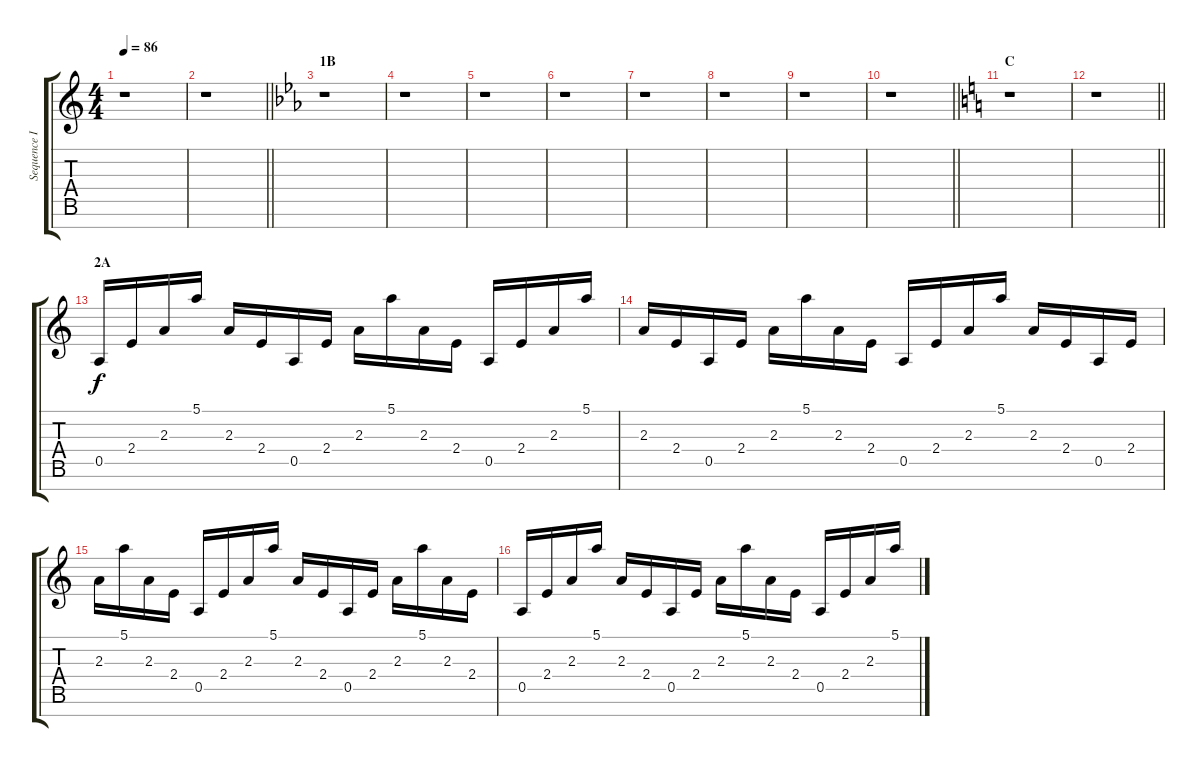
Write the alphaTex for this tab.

\track ("Sequence I" "Sequence I") {instrument lead2sawtooth}
\staff {score tabs}
\tuning (E5 B4 G4 D4 A3 E3 B2) {hide}
\ts (4 4)
\tempo 86
\clef g2
\ks c
r.1{dy f} |
\barLineRight lightlight
r.1 |
\section ("" "1B")
\ks eb
r.1 |
r.1 |
r.1 |
r.1 |
r.1 |
r.1 |
r.1 |
\barLineRight lightlight
r.1 |
\section ("" "C")
\ks c
r.1 |
\barLineRight lightlight
r.1 |
\section ("" "2A")
0.5.16 2.4.16 2.3.16 5.1.16 2.3.16 2.4.16 0.5.16 2.4.16 2.3.16 5.1.16 2.3.16 2.4.16 0.5.16 2.4.16 2.3.16 5.1.16 |
2.3.16 2.4.16 0.5.16 2.4.16 2.3.16 5.1.16 2.3.16 2.4.16 0.5.16 2.4.16 2.3.16 5.1.16 2.3.16 2.4.16 0.5.16 2.4.16 |
2.3.16 5.1.16 2.3.16 2.4.16 0.5.16 2.4.16 2.3.16 5.1.16 2.3.16 2.4.16 0.5.16 2.4.16 2.3.16 5.1.16 2.3.16 2.4.16 |
0.5.16 2.4.16 2.3.16 5.1.16 2.3.16 2.4.16 0.5.16 2.4.16 2.3.16 5.1.16 2.3.16 2.4.16 0.5.16 2.4.16 2.3.16 5.1.16
